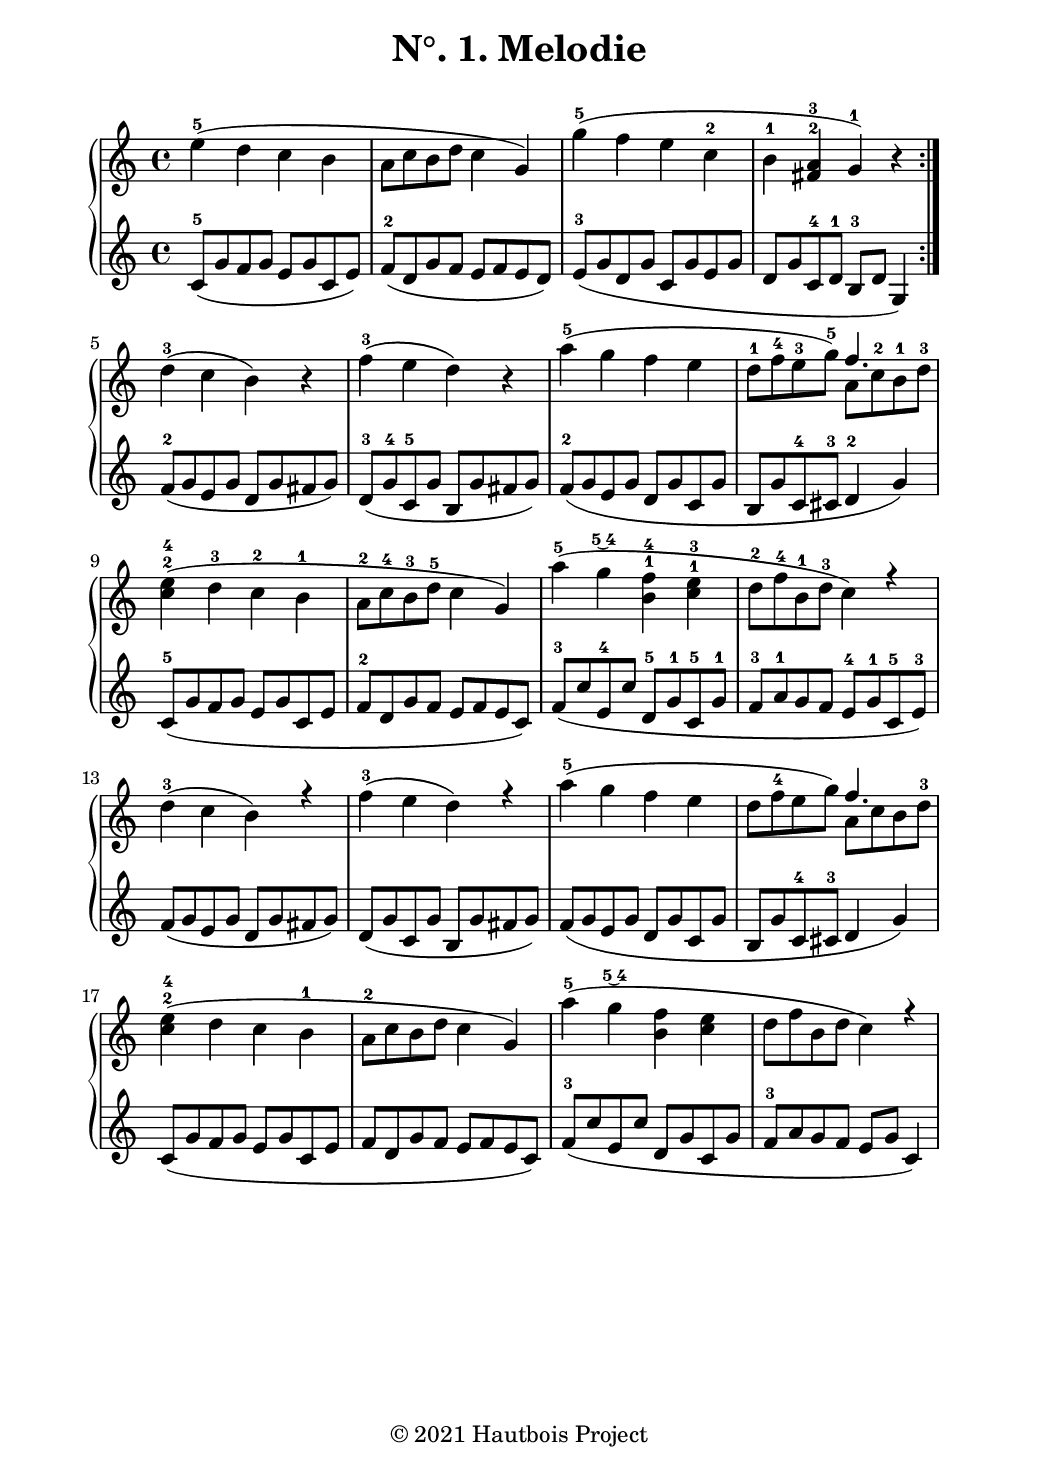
\version "2.23.5"
%% Generated by lilypond-book
%% Options: [exampleindent=10.16\mm,indent=0\mm,line-width=14.5\cm,noragged-right,papersize=a5,quote]
%\include "lilypond-book-preamble.ly"
\include "italiano.ly"

%****************************************************************
% Start cut-&-pastable-section

%****************************************************************

\paper {
  % Set paper
  #(set-paper-size "b5")
  indent = 0\mm
  line-width = 14.6\cm
  ragged-right = ##f
  line-width = #(- line-width (* mm 3.000000) (* mm 1))
}

\layout {
  
}

%*****************************************
%  Set Header
%*****************************************
\header {
  title = "N°. 1. Melodie"
  subtitle = " "
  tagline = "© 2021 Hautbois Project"
}

%*****************************************
% Start Voice
% Write the voices here
%*****************************************
MyMeter = \time 4/4
%MyTempo = \tempo "Allegro" 4. = 76
MyKey = \key do \major
PieceName = "Melodie"

VoiceI = \relative {
  %melody 4 bars
  mi''4-5( re do si
  la8 do si re do4 sol)
  sol'-5( fa mi do-2
  si-1 {\set fingeringOrientations = #'(up) <la-3 fad-2>} sol-1) r

  \bar ":|."
  
  %var: bar 1 - 4
  re'-3( do si) r
  fa'-3( mi re) r
  la'-5( sol fa mi
  re8-1 fa-4 mi-3 sol-5)
  << { \voiceOne { \stemDown la,8 do-2 si-1 re-3 } }
    \new Voice { \voiceTwo { \stemUp fa4.} }
  >>

  %var: bar 5 - 8
  { \stemDown <mi-4 do-2>4( re-3 do-2 si-1 }
  la8-2 do-4 si-3 re-5 do4 { \stemUp sol) }
  {\stemDown la'-5( sol\finger\markup\tied-lyric "5~4" <fa-4 si,-1> <mi-3 do-1>}
  re8-2 fa-4 si,-1 re-3 do4) r
    
  %var: bar 9 - 12
  re-3( do si) r
  fa'-3( mi re) r
  la'-5( sol fa mi
  re8 fa-4 mi sol)
  << { \voiceOne { \stemDown la,8 do si re-3 } }
    \new Voice { \voiceTwo { \stemUp fa4.} }
  >>
  
  %var: bar 13 - 16
  { \stemDown <mi-4 do-2>4( re do si-1 }
  la8-2 do si re do4 { \stemUp sol) }
  {\stemDown la'-5( sol\finger\markup\tied-lyric "5~4" <fa si,> <mi do> }
  re8 fa si, re do4) r
}


BassoI = \relative {
  %melody 4 bars
  do'8-5( sol' fa sol mi sol do, mi)
  fa-2( re sol fa mi fa mi re)
  mi-3( sol re sol do, sol' mi sol
  re sol do,-4 re-1 si-3 re sol,4)
  
  %var: bar 1 - 4
  fa'8-2( sol mi sol re sol fad sol)
  re-3( sol-4 do,-5 sol' si, sol' fad sol)
  fa-2( sol mi sol re sol do, sol'
  si, sol' do,-4 dod-3 re4-2 sol)
  
  %var: bar 5 - 8
  do,8-5( sol' fa sol mi sol do, mi
  fa-2 re sol fa mi fa mi do)
  fa-3( do' mi,-4 do' re,-5 sol-1 do,-5 sol'-1
  fa-3 la-1 sol fa mi-4 sol-1 do,-5 mi-3)
  
  %var: bar 9 - 12
  fa( sol mi sol re sol fad sol)
  re( sol do, sol' si, sol' fad sol)
  fa( sol mi sol re sol do, sol'
  si, sol' do,-4 dod-3 re4 sol)
  
  %var: bar 13 - 16
  do,8( sol' fa sol mi sol do, mi
  fa re sol fa mi fa mi do)
  fa-3( do' mi, do' re, sol do, sol'
  fa-3 la sol fa mi sol do,4)
  
}


%*****************************************
%  Start Score
%*****************************************

%\markup { \vspace #1 }
\score {
  \header {
    %piece = \PieceName
  }
  \new PianoStaff <<
    \new Staff { 
      \clef "treble" 
      %\MyTempo
      \MyKey
      \MyMeter
        \VoiceI
    }
    \new Staff { 
      %\clef "bass"
      \clef "treble"
      %\MyTempo
      \MyKey
      \MyMeter
        \BassoI
    }
  >>
}
